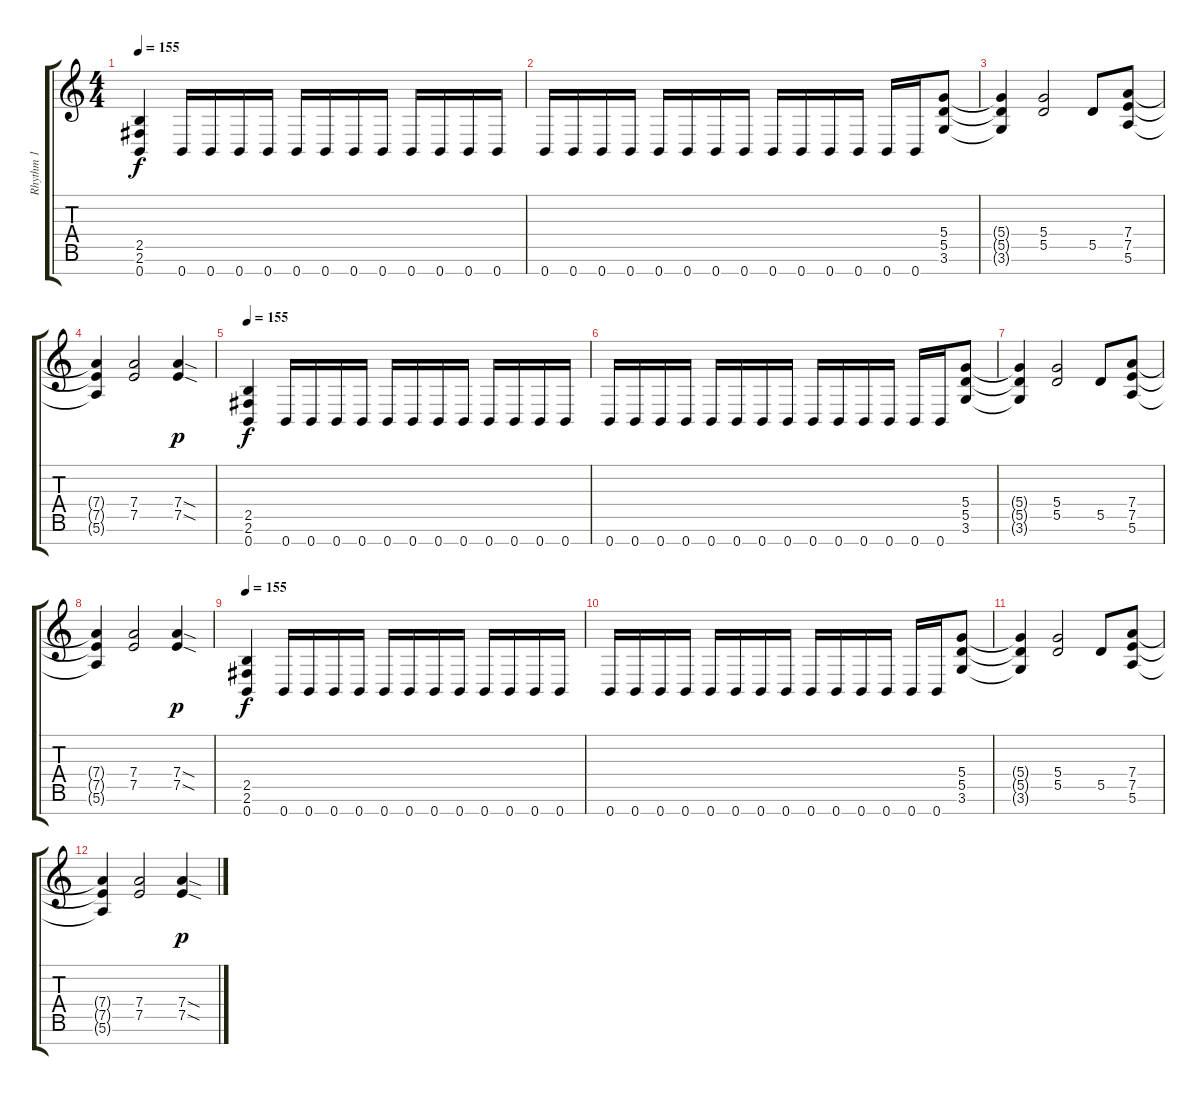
\track ("Rhythm 1" "Rhythm 1") {instrument distortionguitar}
\staff {score tabs}
\tuning (E4 B3 G3 D3 A2 E2 B1) {hide}
\ts (4 4)
\tempo 155
\clef g2
\ks c
(2.5 2.6 0.7).4{dy f} 0.7.16 0.7.16 0.7.16 0.7.16 0.7.16 0.7.16 0.7.16 0.7.16 0.7.16 0.7.16 0.7.16 0.7.16 |
0.7.16 0.7.16 0.7.16 0.7.16 0.7.16 0.7.16 0.7.16 0.7.16 0.7.16 0.7.16 0.7.16 0.7.16 0.7.16 0.7.16 (5.4 5.5 3.6).8 |
(5.4{t} 5.5{t} 3.6{t}).4 (5.4 5.5).2 5.5.8 (7.4 7.5 5.6).8 |
(7.4{t} 7.5{t} 5.6{t}).4 (7.4 7.5).2 (7.4{sod} 7.5{sod}).4{dy p} |
\tempo 155
(2.5 2.6 0.7).4{dy f} 0.7.16 0.7.16 0.7.16 0.7.16 0.7.16 0.7.16 0.7.16 0.7.16 0.7.16 0.7.16 0.7.16 0.7.16 |
0.7.16 0.7.16 0.7.16 0.7.16 0.7.16 0.7.16 0.7.16 0.7.16 0.7.16 0.7.16 0.7.16 0.7.16 0.7.16 0.7.16 (5.4 5.5 3.6).8 |
(5.4{t} 5.5{t} 3.6{t}).4 (5.4 5.5).2 5.5.8 (7.4 7.5 5.6).8 |
(7.4{t} 7.5{t} 5.6{t}).4 (7.4 7.5).2 (7.4{sod} 7.5{sod}).4{dy p} |
\tempo 155
(2.5 2.6 0.7).4{dy f} 0.7.16 0.7.16 0.7.16 0.7.16 0.7.16 0.7.16 0.7.16 0.7.16 0.7.16 0.7.16 0.7.16 0.7.16 |
0.7.16 0.7.16 0.7.16 0.7.16 0.7.16 0.7.16 0.7.16 0.7.16 0.7.16 0.7.16 0.7.16 0.7.16 0.7.16 0.7.16 (5.4 5.5 3.6).8 |
(5.4{t} 5.5{t} 3.6{t}).4 (5.4 5.5).2 5.5.8 (7.4 7.5 5.6).8 |
(7.4{t} 7.5{t} 5.6{t}).4 (7.4 7.5).2 (7.4{sod} 7.5{sod}).4{dy p}
